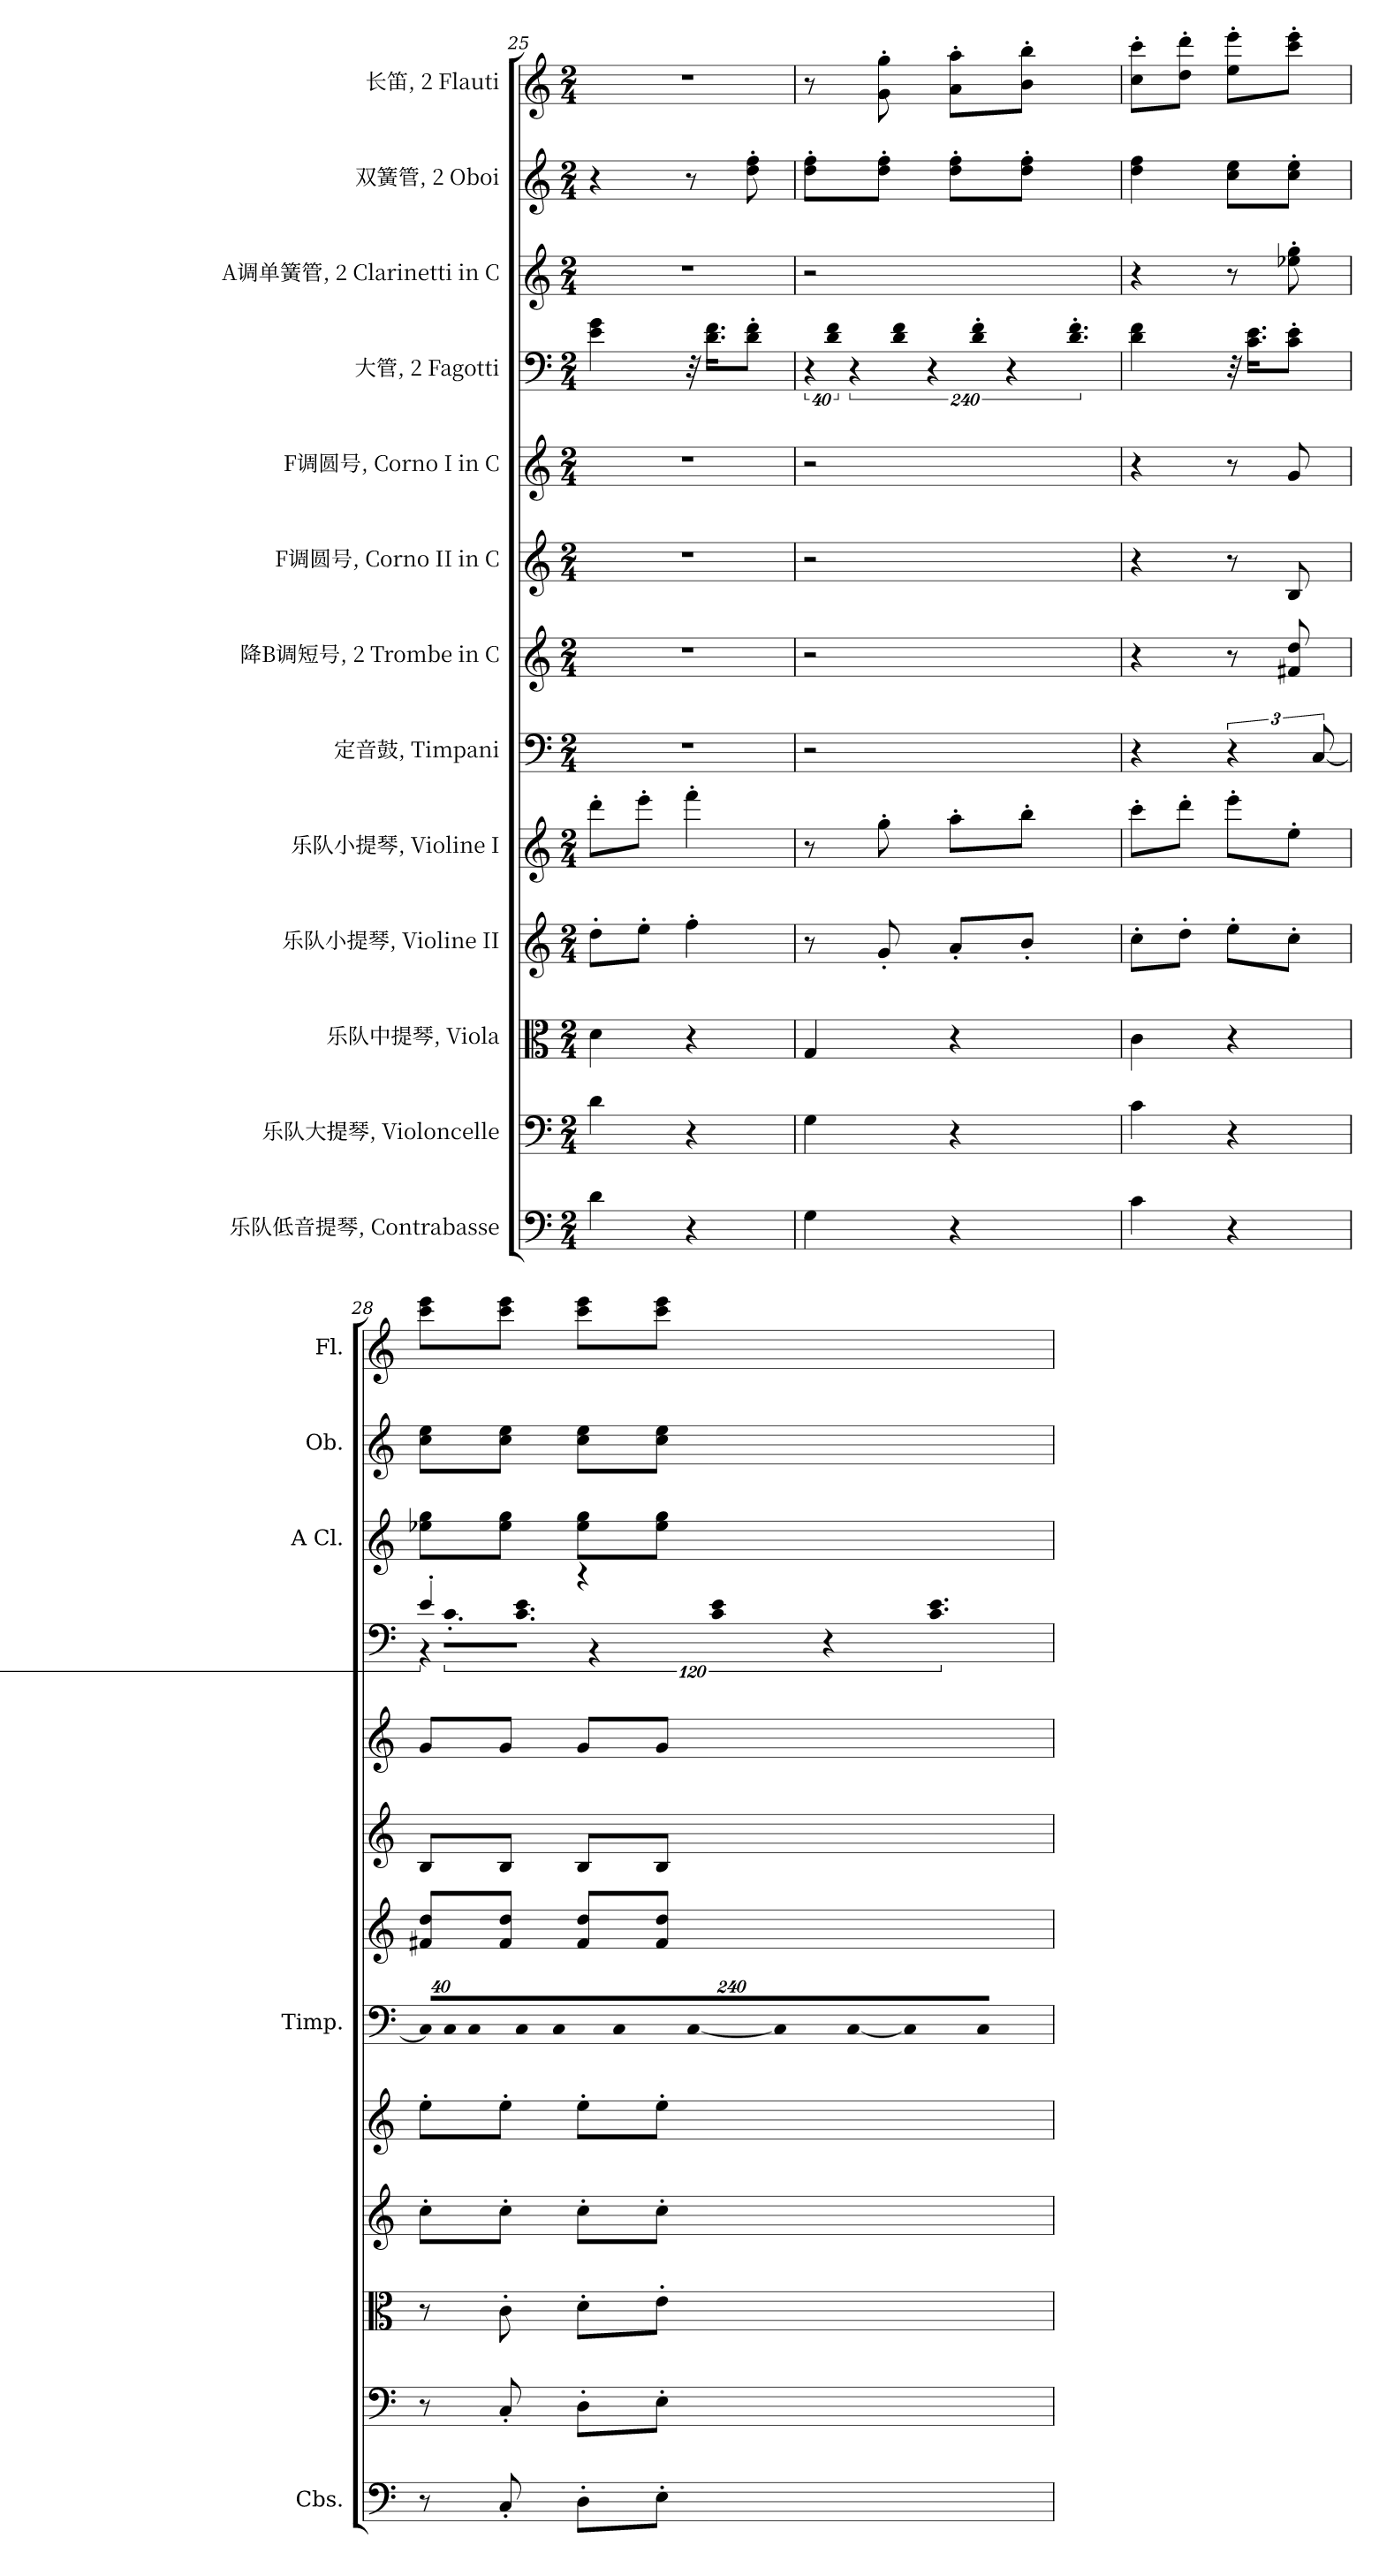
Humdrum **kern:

**kern	**kern	**kern	**kern	**kern	**kern	**kern	**kern	**kern	**kern	**kern	**kern	**kern
*part13	*part12	*part11	*part10	*part9	*part8	*part7	*part6	*part5	*part4	*part3	*part2	*part1
*staff13	*staff12	*staff11	*staff10	*staff9	*staff8	*staff7	*staff6	*staff5	*staff4	*staff3	*staff2	*staff1
*I"乐队低音提琴, Contrabasse	*I"乐队大提琴, Violoncelle	*I"乐队中提琴, Viola	*I"乐队小提琴, Violine II	*I"乐队小提琴, Violine I	*I"定音鼓, Timpani	*I"降B调短号, 2 Trombe in C	*I"F调圆号, Corno II in C	*I"F调圆号, Corno I in C	*I"大管, 2 Fagotti	*I"A调单簧管, 2 Clarinetti in C	*I"双簧管, 2 Oboi	*I"长笛, 2 Flauti
*I'Cbs.	*	*	*	*	*I'Timp.	*	*	*	*	*I'A Cl.	*I'Ob.	*I'Fl.
*clefF4	*clefF4	*clefC3	*clefG2	*clefG2	*clefF4	*clefG2	*clefG2	*clefG2	*clefF4	*clefG2	*clefG2	*clefG2
*ITrd7c12	*	*	*	*	*	*ITrd1c2	*ITrd4c7	*ITrd4c7	*	*ITrd2c3	*	*
*k[]	*k[]	*k[]	*k[]	*k[]	*k[]	*k[b-e-]	*k[b-]	*k[b-]	*k[]	*k[f#c#g#]	*k[]	*k[]
*M2/4	*M2/4	*M2/4	*M2/4	*M2/4	*M2/4	*M2/4	*M2/4	*M2/4	*M2/4	*M2/4	*M2/4	*M2/4
*MM145	*MM145	*MM145	*MM145	*MM145	*MM145	*MM145	*MM145	*MM145	*MM145	*MM145	*MM145	*MM145
=25	=25	=25	=25	=25	=25	=25	=25	=25	=25	=25	=25	=25
4D\	4d\	4d\	8dd'\L	8ddd'\L	2r	2r	2r	2r	4e\ 4g\	2r	4r	2r
.	.	.	8ee'\J	8eee'\J	.	.	.	.	.	.	.	.
4r	4r	4r	4ff'\	4fff'\	.	.	.	.	32r	.	8r	.
.	.	.	.	.	.	.	.	.	16.d\ 16.f\KL	.	.	.
.	.	.	.	.	.	.	.	.	8d\' 8f\'J	.	8dd\' 8ff\'	.
=26	=26	=26	=26	=26	=26	=26	=26	=26	=26	=26	=26	=26
*	*	*	*	*	*	*	*	*	*	*	*	*MM145
!	!	!	!	!	!	!	!	!	!LO:N:vis=32	!	!	!
4GG\	4G\	4G/	8r	8r	2r	2r	2r	2r	640%23r	2r	8dd\' 8ff\'L	8r
!	!	!	!	!	!	!	!	!	!LO:N:vis=32	!	!	!
.	.	.	.	.	.	.	.	.	640%23d\ 640%23f\	.	.	.
!	!	!	!	!	!	!	!	!	!LO:N:vis=16	!	!	!
.	.	.	.	.	.	.	.	.	1920%137r	.	.	.
.	.	.	8g'/	8gg'\	.	.	.	.	.	.	8dd\' 8ff\'J	8g\' 8gg\'
!	!	!	!	!	!	!	!	!	!LO:N:vis=16	!	!	!
.	.	.	.	.	.	.	.	.	1920%137d\ 1920%137f\	.	.	.
!	!	!	!	!	!	!	!	!	!LO:N:vis=16	!	!	!
.	.	.	.	.	.	.	.	.	1920%137r	.	.	.
*	*	*	*	*	*	*	*	*	*	*	*	*MM157
4r	4r	4r	8a'/L	8aa'\L	.	.	.	.	.	.	8dd\' 8ff\'L	8a\' 8aa\'L
!	!	!	!	!	!	!	!	!	!LO:N:vis=16	!	!	!
.	.	.	.	.	.	.	.	.	1920%137d\' 1920%137f\'	.	.	.
!	!	!	!	!	!	!	!	!	!LO:N:vis=32	!	!	!
.	.	.	.	.	.	.	.	.	640%23r	.	.	.
.	.	.	8b'/J	8bb'\J	.	.	.	.	.	.	8dd\' 8ff\'J	8b\' 8bb\'J
!	!	!	!	!	!	!	!	!	!LO:N:vis=16.	!	!	!
.	.	.	.	.	.	.	.	.	960%103d\' 960%103f\'	.	.	.
1920ryy	1920ryy	1920ryy	1920ryy	1920ryy	1920ryy	1920ryy	1920ryy	1920ryy	.	1920ryy	1920ryy	1920ryy
=27	=27	=27	=27	=27	=27	=27	=27	=27	=27	=27	=27	=27
*	*	*	*	*	*	*	*	*	*	*	*	*MM145
4C\	4c\	4c\	8cc'\L	8ccc'\L	4r	4r	4r	4r	4d\ 4f\	4r	4dd\ 4ff\	8cc\' 8ccc\'L
.	.	.	8dd'\J	8ddd'\J	.	.	.	.	.	.	.	8dd\' 8ddd\'J
*	*	*	*	*	*	*	*	*	*	*	*	*MM157
4r	4r	4r	8ee'\L	8eee'\L	6r	8r	8r	8r	32r	8r	8cc\ 8ee\L	8ee\' 8eee\'L
.	.	.	.	.	.	.	.	.	16.c\ 16.e\KL	.	.	.
.	.	.	8cc'\J	8ee'\J	.	8en/ 8cc/	8E/	8c/	8c\' 8e\'J	8ccn\' 8ee\'	8cc\' 8ee\'J	8ccc\' 8eee\'J
.	.	.	.	.	[12C/	.	.	.	.	.	.	.
!!LO:PB:g=z
=28	=28	=28	=28	=28	=28	=28	=28	=28	=28	=28	=28	=28
*	*	*	*	*	*Xbrackettup	*	*	*	*	*	*	*
*	*	*	*	*	*	*	*	*	*	*	*	*MM145
*	*	*	*	*	*	*	*	*	*^	*	*	*
!	!	!	!	!	!LO:N:vis=32	!	!	!	!	!LO:N:vis=32	!	!	!
8r	8r	8r	8cc'\L	8ee'\L	640%23C/LLL]	8en/ 8cc/L	8E/L	8c/L	4e'/	640%23r	8ccn\ 8ee\L	8cc\ 8ee\L	8ccc\ 8eee\L
!	!	!	!	!	!LO:N:vis=32	!	!	!	!	!LO:N:vis=16.	!	!	!
.	.	.	.	.	640%23C/J	.	.	.	.	960%103c'\LL	.	.	.
!	!	!	!	!	!LO:N:vis=16	!	!	!	!	!	!	!	!
.	.	.	.	.	1920%137C/	.	.	.	.	.	.	.	.
8CC'/	8C'/	8c'\	8cc'\J	8ee'\J	.	8e/ 8cc/J	8E/J	8c/J	.	.	8cc\ 8ee\J	8cc\ 8ee\J	8ccc\ 8eee\J
!	!	!	!	!	!LO:N:vis=16	!	!	!	!	!LO:N:vis=16.	!	!	!
.	.	.	.	.	1920%137C/	.	.	.	.	960%103c\ 960%103e\JJ	.	.	.
!	!	!	!	!	!LO:N:vis=16	!	!	!	!	!	!	!	!
.	.	.	.	.	1920%137C/	.	.	.	.	.	.	.	.
*	*	*	*	*	*	*	*	*	*	*	*	*	*MM157
8DD'\L	8D'\L	8d'\L	8cc'\L	8ee'\L	.	8e/ 8cc/L	8E/L	8c/L	4r	.	8cc\ 8ee\L	8cc\ 8ee\L	8ccc\ 8eee\L
!	!	!	!	!	!	!	!	!	!	!LO:N:vis=32	!	!	!
.	.	.	.	.	.	.	.	.	.	640%23r	.	.	.
!	!	!	!	!	!LO:N:vis=32	!	!	!	!	!	!	!	!
.	.	.	.	.	640%23C/L	.	.	.	.	.	.	.	.
!	!	!	!	!	!	!	!	!	!	!LO:N:vis=16	!	!	!
.	.	.	.	.	.	.	.	.	.	1920%137c\ 1920%137e\	.	.	.
!	!	!	!	!	!LO:N:vis=32	!	!	!	!	!	!	!	!
.	.	.	.	.	[640%23C/	.	.	.	.	.	.	.	.
!	!	!	!	!	!LO:N:vis=32	!	!	!	!	!LO:N:vis=32	!	!	!
.	.	.	.	.	640%23C/]	.	.	.	.	640%23r	.	.	.
8EE'\J	8E'\J	8e'\J	8cc'\J	8ee'\J	.	8e/ 8cc/J	8E/J	8c/J	.	.	8cc\ 8ee\J	8cc\ 8ee\J	8ccc\ 8eee\J
!	!	!	!	!	!LO:N:vis=32	!	!	!	!	!LO:N:vis=16.	!	!	!
.	.	.	.	.	[640%23C/	.	.	.	.	960%103c\ 960%103e\	.	.	.
!	!	!	!	!	!LO:N:vis=32	!	!	!	!	!	!	!	!
.	.	.	.	.	640%23C/]	.	.	.	.	.	.	.	.
!	!	!	!	!	!LO:N:vis=32	!	!	!	!	!	!	!	!
.	.	.	.	.	640%23C/JJJ	.	.	.	.	.	.	.	.
640ryy	640ryy	640ryy	640ryy	640ryy	.	640ryy	640ryy	640ryy	1920ryy	.	640ryy	640ryy	640ryy
.	.	.	.	.	.	.	.	.	960ryy	.	.	.	.
.	.	.	.	.	.	.	.	.	.	1920ryy	.	.	.
*	*	*	*	*	*	*	*	*	*v	*v	*	*	*
=	=	=	=	=	=	=	=	=	=	=	=	=
*-	*-	*-	*-	*-	*-	*-	*-	*-	*-	*-	*-	*-
